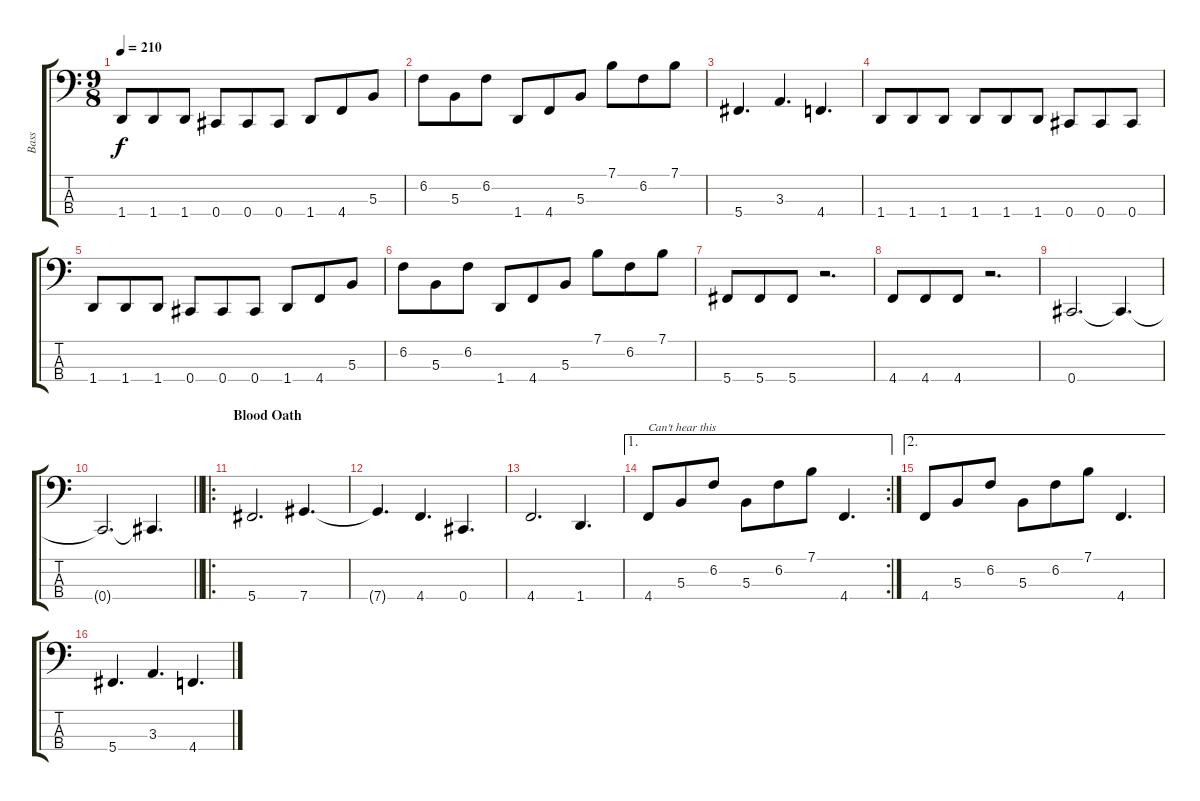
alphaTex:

\track ("Bass" "Bass") {instrument electricbasspick}
\staff {score tabs}
\tuning (E2 B1 Gb1 Db1) {hide}
\ts (9 8)
\tempo 210
\clef f4
\ks c
1.4.8{dy f} 1.4.8 1.4.8 0.4.8 0.4.8 0.4.8 1.4.8 4.4.8 5.3.8 |
6.2.8 5.3.8 6.2.8 1.4.8 4.4.8 5.3.8 7.1.8 6.2.8 7.1.8 |
5.4.4{d} 3.3.4{d} 4.4.4{d} |
1.4.8 1.4.8 1.4.8 1.4.8 1.4.8 1.4.8 0.4.8 0.4.8 0.4.8 |
1.4.8 1.4.8 1.4.8 0.4.8 0.4.8 0.4.8 1.4.8 4.4.8 5.3.8 |
6.2.8 5.3.8 6.2.8 1.4.8 4.4.8 5.3.8 7.1.8 6.2.8 7.1.8 |
5.4.8 5.4.8 5.4.8 r.2{d} |
4.4.8 4.4.8 4.4.8 r.2{d} |
0.4.2{d} 0.4{t}.4{d} |
\barLineRight lightlight
0.4{t}.2{d} 0.4{t}.4{d} |
\ro
\section ("" "Blood Oath")
5.4.2{d} 7.4.4{d} |
7.4{t}.4{d} 4.4.4{d} 0.4.4{d} |
4.4.2{d} 1.4.4{d} |
\ae 1
\rc 2
4.4.8{txt "Can't hear this"} 5.3.8 6.2.8 5.3.8 6.2.8 7.1.8 4.4.4{d} |
\ae 2
4.4.8 5.3.8 6.2.8 5.3.8 6.2.8 7.1.8 4.4.4{d} |
5.4.4{d} 3.3.4{d} 4.4.4{d}
